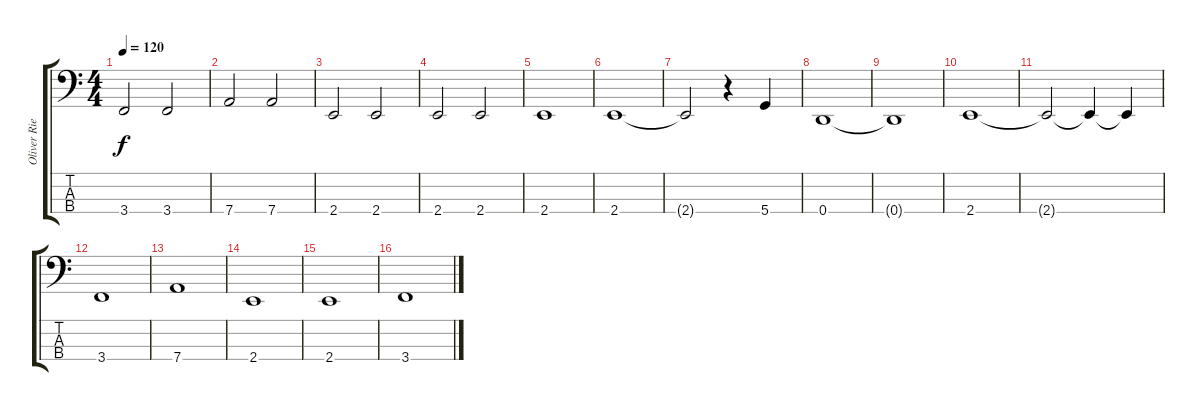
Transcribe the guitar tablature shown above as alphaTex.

\track ("Oliver Riedel (Bass)" "Oliver Rie") {instrument acousticbass}
\staff {score tabs}
\tuning (G2 D2 A1 D1) {hide}
\ts (4 4)
\tempo 120
\clef f4
\ks c
3.4.2{dy f} 3.4.2 |
7.4.2 7.4.2 |
2.4.2 2.4.2 |
2.4.2 2.4.2 |
2.4.1 |
2.4.1 |
2.4{t}.2 r.4 5.4.4 |
0.4.1 |
0.4{t}.1 |
2.4.1 |
2.4{t}.2 2.4{t}.4 2.4{t}.4 |
3.4.1 |
7.4.1 |
2.4.1 |
2.4.1 |
3.4.1
